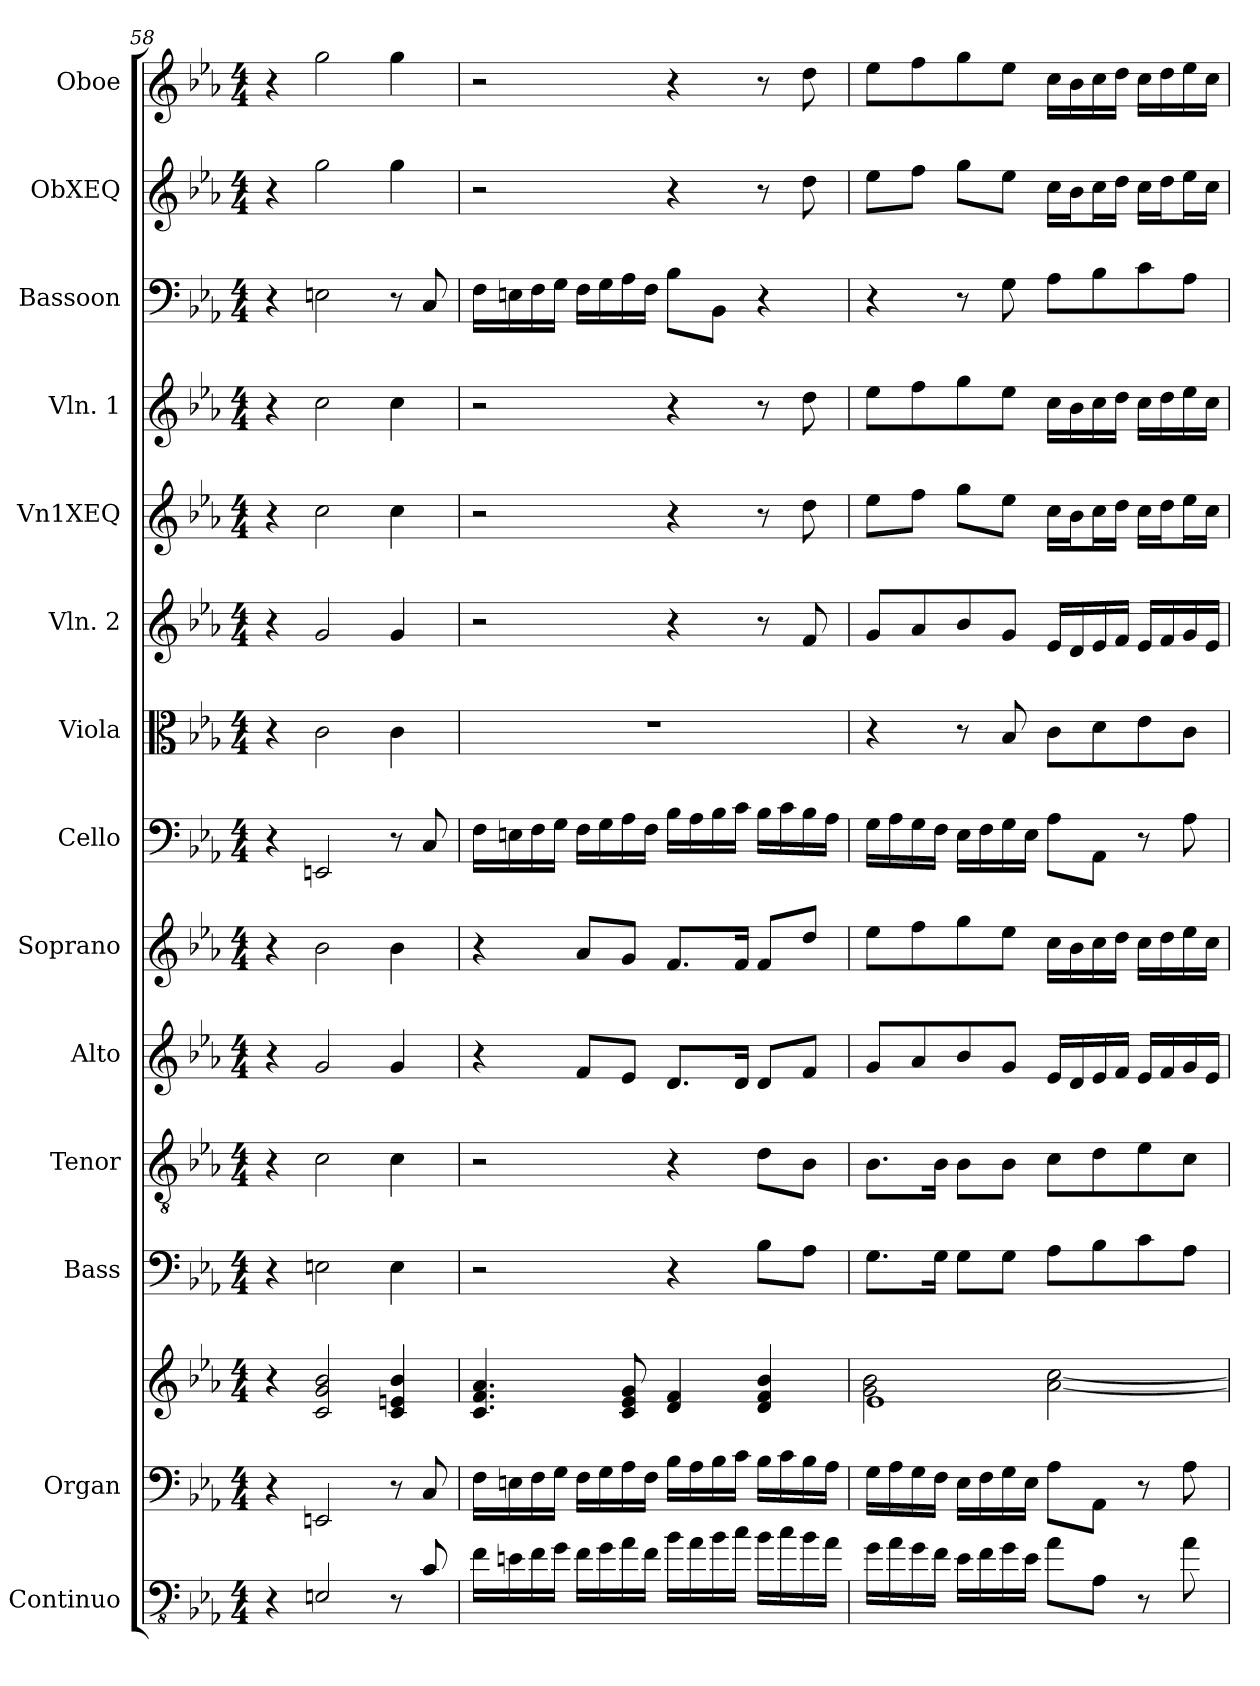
**kern	**kern	**kern	**kern	**kern	**kern	**kern	**kern	**kern	**kern	**kern	**kern	**kern	**kern	**kern
*part14	*part13	*part13	*part12	*part11	*part10	*part9	*part8	*part7	*part6	*part5	*part4	*part3	*part2	*part1
*staff15	*staff14	*staff13	*staff12	*staff11	*staff10	*staff9	*staff8	*staff7	*staff6	*staff5	*staff4	*staff3	*staff2	*staff1
*I"Continuo	*I"Organ	*	*I"Bass	*I"Tenor	*I"Alto	*I"Soprano	*I"Cello	*I"Viola	*I"Vln. 2	*I"Vn1XEQ	*I"Vln. 1	*I"Bassoon	*I"ObXEQ	*I"Oboe
*I'Cto	*I'Org.	*	*I'B.	*I'T.	*I'A.	*I'S.	*	*I'Vla..	*I'Vn. 2	*I'V1X.	*I'Vn.1	*I'Bsn.	*I'ObXEQ	*I'Ob.
*clefFv4	*clefF4	*clefG2	*clefF4	*clefGv2	*clefG2	*clefG2	*clefF4	*clefC3	*clefG2	*clefG2	*clefG2	*clefF4	*clefG2	*clefG2
*ITrd7c12	*	*	*	*	*	*	*	*	*	*	*	*	*	*
*k[b-e-a-]	*k[b-e-a-]	*k[b-e-a-]	*k[b-e-a-]	*k[b-e-a-]	*k[b-e-a-]	*k[b-e-a-]	*k[b-e-a-]	*k[b-e-a-]	*k[b-e-a-]	*k[b-e-a-]	*k[b-e-a-]	*k[b-e-a-]	*k[b-e-a-]	*k[b-e-a-]
*M4/4	*M4/4	*M4/4	*M4/4	*M4/4	*M4/4	*M4/4	*M4/4	*M4/4	*M4/4	*M4/4	*M4/4	*M4/4	*M4/4	*M4/4
=58	=58	=58	=58	=58	=58	=58	=58	=58	=58	=58	=58	=58	=58	=58
4r	4r	4r	4r	4r	4r	4r	4r	4r	4r	4r	4r	4r	4r	4r
2EEEn/	2EEn/	2c/ 2g/ 2b-/	2En\	2c\	2g/	2b-\	2EEn/	2c\	2g/	2cc\	2cc\	2En\	2gg\	2gg\
8r	8r	4c/ 4en/ 4b-/	4E\	4c\	4g/	4b-\	8r	4c\	4g/	4cc\	4cc\	8r	4gg\	4gg\
8CC/	8C/	.	.	.	.	.	8C/	.	.	.	.	8C/	.	.
=59	=59	=59	=59	=59	=59	=59	=59	=59	=59	=59	=59	=59	=59	=59
16FF\LL	16F\LL	4.c/ 4.f/ 4.a-/	2r	2r	4r	4r	16F\LL	1r	2r	2r	2r	16F\LL	2r	2r
16EEn\	16En\	.	.	.	.	.	16En\	.	.	.	.	16En\	.	.
16FF\	16F\	.	.	.	.	.	16F\	.	.	.	.	16F\	.	.
16GG\JJ	16G\JJ	.	.	.	.	.	16G\JJ	.	.	.	.	16G\JJ	.	.
16FF\LL	16F\LL	.	.	.	8f/L	8a-/L	16F\LL	.	.	.	.	16F\LL	.	.
16GG\	16G\	.	.	.	.	.	16G\	.	.	.	.	16G\	.	.
16AA-\	16A-\	8c/ 8e-/ 8g/	.	.	8e-/J	8g/J	16A-\	.	.	.	.	16A-\	.	.
16FF\JJ	16F\JJ	.	.	.	.	.	16F\JJ	.	.	.	.	16F\JJ	.	.
16BB-\LL	16B-\LL	4d/ 4f/	4r	4r	8.d/L	8.f/L	16B-\LL	.	4r	4r	4r	8B-\L	4r	4r
16AA-\	16A-\	.	.	.	.	.	16A-\	.	.	.	.	.	.	.
16BB-\	16B-\	.	.	.	.	.	16B-\	.	.	.	.	8BB-\J	.	.
16C\JJ	16c\JJ	.	.	.	16d/Jk	16f/Jk	16c\JJ	.	.	.	.	.	.	.
16BB-\LL	16B-\LL	4d/ 4f/ 4b-/	8B-\L	8d\L	8d/L	8f/L	16B-\LL	.	8r	8r	8r	4r	8r	8r
16C\	16c\	.	.	.	.	.	16c\	.	.	.	.	.	.	.
16BB-\	16B-\	.	8A-\J	8B-\J	8f/J	8dd/J	16B-\	.	8f/	8dd\	8dd\	.	8dd\	8dd\
16AA-\JJ	16A-\JJ	.	.	.	.	.	16A-\JJ	.	.	.	.	.	.	.
!!LO:PB:g=z
=60	=60	=60	=60	=60	=60	=60	=60	=60	=60	=60	=60	=60	=60	=60
*	*	*^	*	*	*	*	*	*	*	*	*	*	*	*
16GG\LL	16G\LL	1e-	2g\ 2b-\	8.G\L	8.B-\L	8g/L	8ee-\L	16G\LL	4r	8g/L	8ee-\L	8ee-\L	4r	8ee-\L	8ee-\L
16AA-\	16A-\	.	.	.	.	.	.	16A-\	.	.	.	.	.	.	.
16GG\	16G\	.	.	.	.	8a-/	8ff\	16G\	.	8a-/	8ff\J	8ff\	.	8ff\J	8ff\
16FF\JJ	16F\JJ	.	.	16G\Jk	16B-\Jk	.	.	16F\JJ	.	.	.	.	.	.	.
16EE-\LL	16E-\LL	.	.	8G\L	8B-\L	8b-/	8gg\	16E-\LL	8r	8b-/	8gg\L	8gg\	8r	8gg\L	8gg\
16FF\	16F\	.	.	.	.	.	.	16F\	.	.	.	.	.	.	.
16GG\	16G\	.	.	8G\J	8B-\J	8g/J	8ee-\J	16G\	8B-/	8g/J	8ee-\J	8ee-\J	8G\	8ee-\J	8ee-\J
16EE-\JJ	16E-\JJ	.	.	.	.	.	.	16E-\JJ	.	.	.	.	.	.	.
8AA-\L	8A-\L	.	[2a-\ [2cc\	8A-\L	8c\L	16e-/LL	16cc\LL	8A-\L	8c\L	16e-/LL	16cc\LL	16cc\LL	8A-\L	16cc\LL	16cc\LL
.	.	.	.	.	.	16d/	16b-\	.	.	16d/	16b-\J	16b-\	.	16b-\J	16b-\
8AAA-\J	8AA-\J	.	.	8B-\	8d\	16e-/	16cc\	8AA-\J	8d\	16e-/	16cc\L	16cc\	8B-\	16cc\L	16cc\
.	.	.	.	.	.	16f/JJ	16dd\JJ	.	.	16f/JJ	16dd\JJ	16dd\JJ	.	16dd\JJ	16dd\JJ
8r	8r	.	.	8c\	8e-\	16e-/LL	16cc\LL	8r	8e-\	16e-/LL	16cc\LL	16cc\LL	8c\	16cc\LL	16cc\LL
.	.	.	.	.	.	16f/	16dd\	.	.	16f/	16dd\J	16dd\	.	16dd\J	16dd\
8AA-\	8A-\	.	.	8A-\J	8c\J	16g/	16ee-\	8A-\	8c\J	16g/	16ee-\L	16ee-\	8A-\J	16ee-\L	16ee-\
.	.	.	.	.	.	16e-/JJ	16cc\JJ	.	.	16e-/JJ	16cc\JJ	16cc\JJ	.	16cc\JJ	16cc\JJ
*	*	*v	*v	*	*	*	*	*	*	*	*	*	*	*	*
=	=	=	=	=	=	=	=	=	=	=	=	=	=	=
*-	*-	*-	*-	*-	*-	*-	*-	*-	*-	*-	*-	*-	*-	*-
